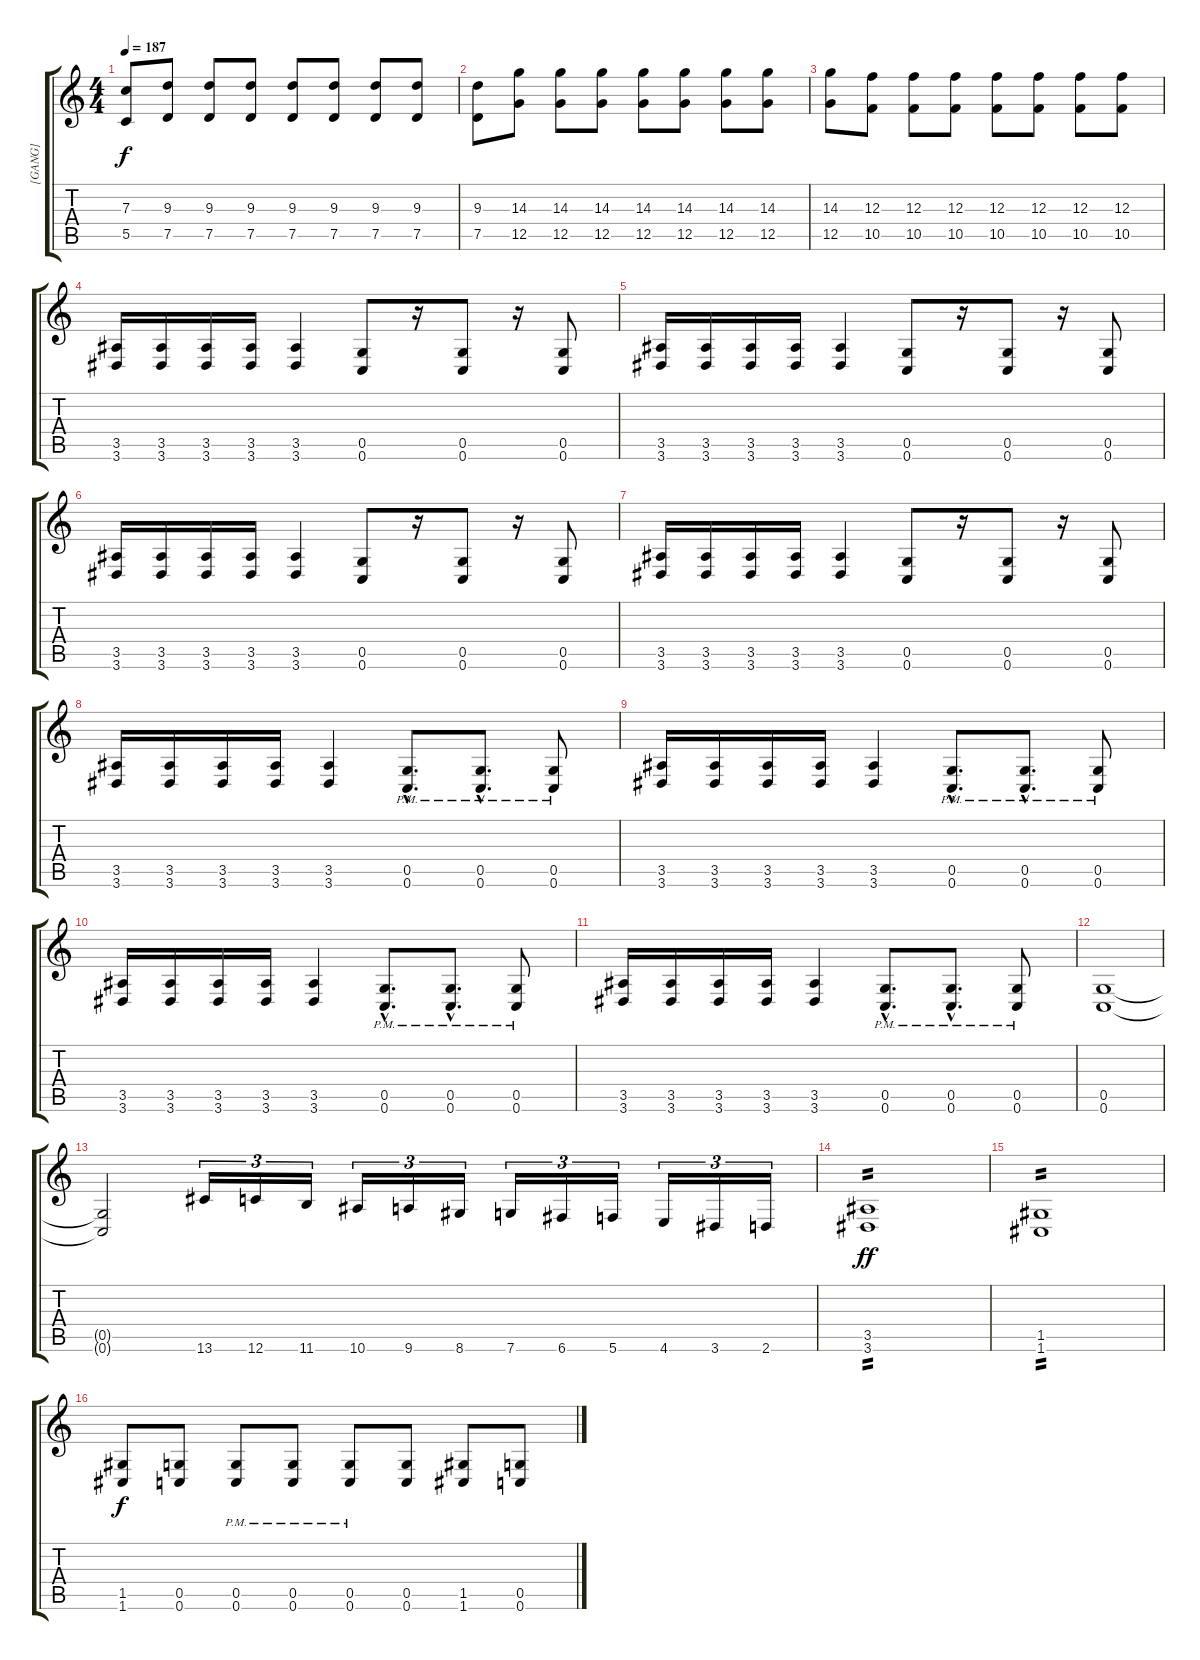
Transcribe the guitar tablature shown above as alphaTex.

\track ("[GANG]" "[GANG]") {instrument distortionguitar}
\staff {score tabs}
\tuning (D4 A3 F3 C3 G2 C2) {hide}
\ts (4 4)
\tempo 187
\clef g2
\ks c
(7.3 5.5).8{dy f} (9.3 7.5).8 (9.3 7.5).8 (9.3 7.5).8 (9.3 7.5).8 (9.3 7.5).8 (9.3 7.5).8 (9.3 7.5).8 |
(9.3 7.5).8 (14.3 12.5).8 (14.3 12.5).8 (14.3 12.5).8 (14.3 12.5).8 (14.3 12.5).8 (14.3 12.5).8 (14.3 12.5).8 |
(14.3 12.5).8 (12.3 10.5).8 (12.3 10.5).8 (12.3 10.5).8 (12.3 10.5).8 (12.3 10.5).8 (12.3 10.5).8 (12.3 10.5).8 |
(3.5 3.6).16 (3.5 3.6).16 (3.5 3.6).16 (3.5 3.6).16 (3.5 3.6).4 (0.5 0.6).8 r.16 (0.5 0.6).8 r.16 (0.5 0.6).8 |
(3.5 3.6).16 (3.5 3.6).16 (3.5 3.6).16 (3.5 3.6).16 (3.5 3.6).4 (0.5 0.6).8 r.16 (0.5 0.6).8 r.16 (0.5 0.6).8 |
(3.5 3.6).16 (3.5 3.6).16 (3.5 3.6).16 (3.5 3.6).16 (3.5 3.6).4 (0.5 0.6).8 r.16 (0.5 0.6).8 r.16 (0.5 0.6).8 |
(3.5 3.6).16 (3.5 3.6).16 (3.5 3.6).16 (3.5 3.6).16 (3.5 3.6).4 (0.5 0.6).8 r.16 (0.5 0.6).8 r.16 (0.5 0.6).8 |
(3.5 3.6).16 (3.5 3.6).16 (3.5 3.6).16 (3.5 3.6).16 (3.5 3.6).4 (0.5{hac pm} 0.6{hac}).8{d} (0.5{hac pm} 0.6{hac}).8{d} (0.5{pm} 0.6).8 |
(3.5 3.6).16 (3.5 3.6).16 (3.5 3.6).16 (3.5 3.6).16 (3.5 3.6).4 (0.5{hac pm} 0.6{hac}).8{d} (0.5{hac pm} 0.6{hac}).8{d} (0.5{pm} 0.6).8 |
(3.5 3.6).16 (3.5 3.6).16 (3.5 3.6).16 (3.5 3.6).16 (3.5 3.6).4 (0.5{hac pm} 0.6{hac}).8{d} (0.5{hac pm} 0.6{hac}).8{d} (0.5{pm} 0.6).8 |
(3.5 3.6).16 (3.5 3.6).16 (3.5 3.6).16 (3.5 3.6).16 (3.5 3.6).4 (0.5{hac pm} 0.6{hac}).8{d} (0.5{hac pm} 0.6{hac}).8{d} (0.5{pm} 0.6).8 |
(0.5 0.6).1 |
(0.5{t} 0.6{t}).2 13.6.16{tu (3 2)} 12.6.16{tu (3 2)} 11.6.16{tu (3 2)} 10.6.16{tu (3 2)} 9.6.16{tu (3 2)} 8.6.16{tu (3 2)} 7.6.16{tu (3 2)} 6.6.16{tu (3 2)} 5.6.16{tu (3 2)} 4.6.16{tu (3 2)} 3.6.16{tu (3 2)} 2.6.16{tu (3 2)} |
(3.5 3.6).1{tp 2 dy ff} |
(1.5 1.6).1{tp 2} |
(1.5 1.6).8{dy f} (0.5 0.6).8 (0.5{pm} 0.6).8 (0.5{pm} 0.6).8 (0.5{pm} 0.6).8 (0.5 0.6).8 (1.5 1.6).8 (0.5 0.6).8
